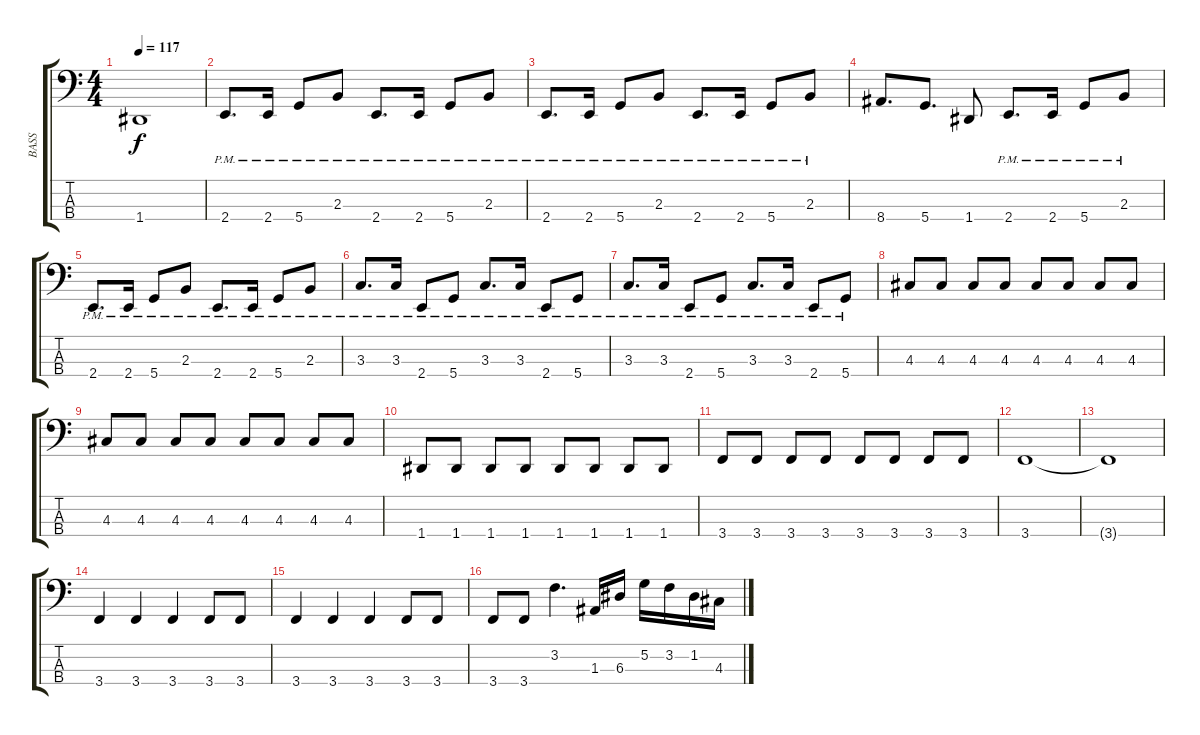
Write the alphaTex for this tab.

\track ("BASS" "BASS") {instrument electricbassfinger}
\staff {score tabs}
\tuning (G2 D2 A1 D1) {hide}
\ts (4 4)
\tempo 117
\clef f4
\ks c
1.4{t}.1{dy f} |
2.4{pm}.8{d} 2.4{pm}.16 5.4{pm}.8 2.3{pm}.8 2.4{pm}.8{d} 2.4{pm}.16 5.4{pm}.8 2.3{pm}.8 |
2.4{pm}.8{d} 2.4{pm}.16 5.4{pm}.8 2.3{pm}.8 2.4{pm}.8{d} 2.4{pm}.16 5.4{pm}.8 2.3{pm}.8 |
8.4.8{d} 5.4.8{d} 1.4.8 2.4{pm}.8{d} 2.4{pm}.16 5.4{pm}.8 2.3{pm}.8 |
2.4{pm}.8{d} 2.4{pm}.16 5.4{pm}.8 2.3{pm}.8 2.4{pm}.8{d} 2.4{pm}.16 5.4{pm}.8 2.3{pm}.8 |
3.3{pm}.8{d} 3.3{pm}.16 2.4{pm}.8 5.4{pm}.8 3.3{pm}.8{d} 3.3{pm}.16 2.4{pm}.8 5.4{pm}.8 |
3.3{pm}.8{d} 3.3{pm}.16 2.4{pm}.8 5.4{pm}.8 3.3{pm}.8{d} 3.3{pm}.16 2.4{pm}.8 5.4{pm}.8 |
4.3.8 4.3.8 4.3.8 4.3.8 4.3.8 4.3.8 4.3.8 4.3.8 |
4.3.8 4.3.8 4.3.8 4.3.8 4.3.8 4.3.8 4.3.8 4.3.8 |
1.4.8 1.4.8 1.4.8 1.4.8 1.4.8 1.4.8 1.4.8 1.4.8 |
3.4.8 3.4.8 3.4.8 3.4.8 3.4.8 3.4.8 3.4.8 3.4.8 |
3.4.1 |
3.4{t}.1 |
3.4.4 3.4.4 3.4.4 3.4.8 3.4.8 |
3.4.4 3.4.4 3.4.4 3.4.8 3.4.8 |
3.4.8 3.4.8 3.2.4{d} 1.3.16 6.3.16 5.2.16 3.2.16 1.2.16 4.3.16
